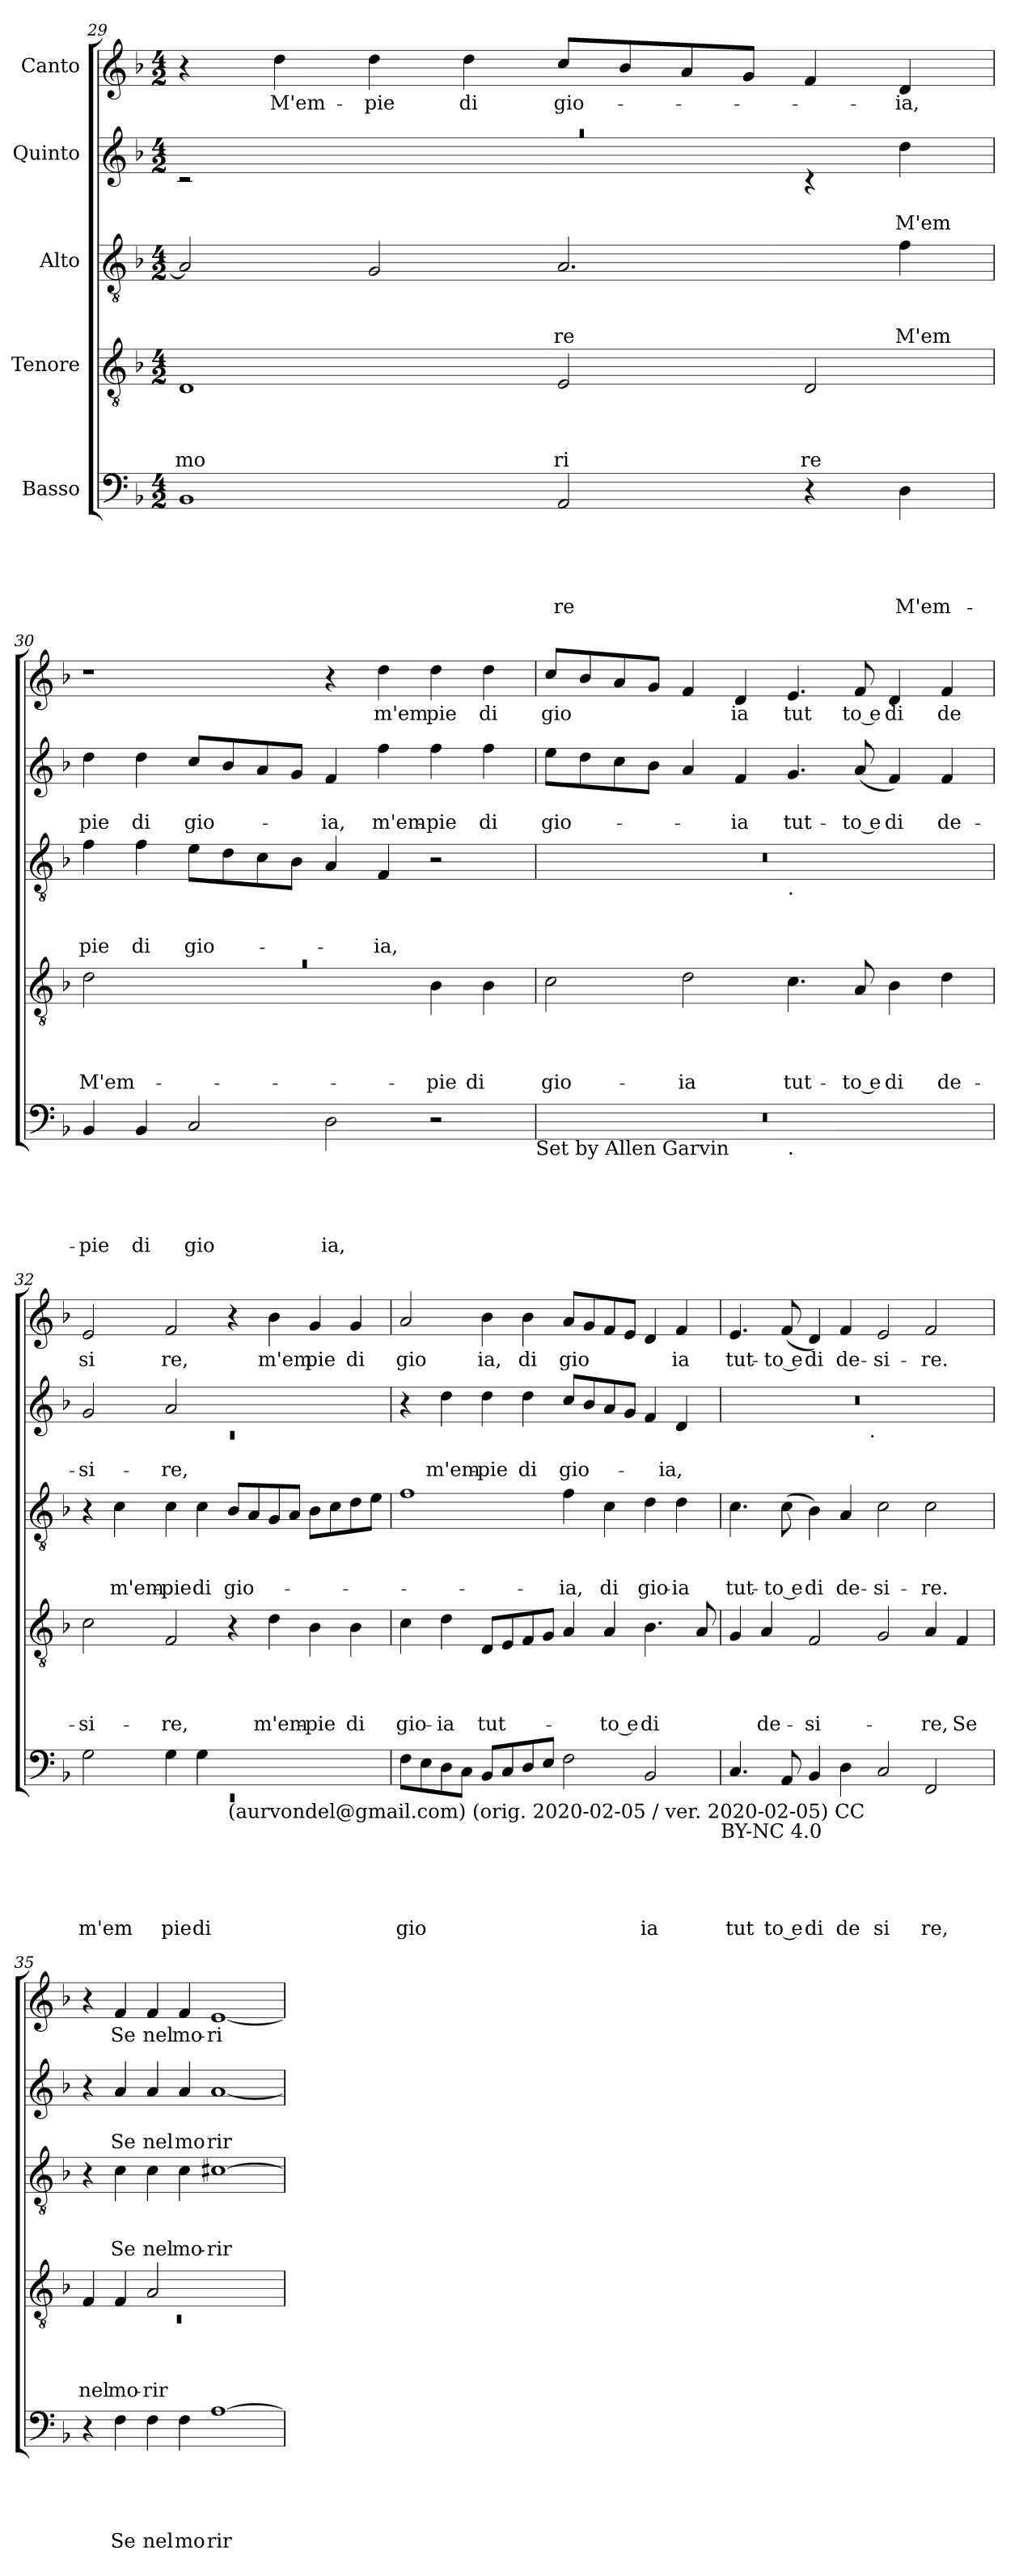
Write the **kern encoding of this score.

**kern	**text	**text	**text	**text	**text	**kern	**text	**text	**text	**text	**kern	**text	**text	**text	**kern	**text	**text	**kern	**text
*part5	*part5	*part5	*part5	*part5	*part5	*part4	*part4	*part4	*part4	*part4	*part3	*part3	*part3	*part3	*part2	*part2	*part2	*part1	*part1
*staff5	*staff5	*staff5	*staff5	*staff5	*staff5	*staff4	*staff4	*staff4	*staff4	*staff4	*staff3	*staff3	*staff3	*staff3	*staff2	*staff2	*staff2	*staff1	*staff1
*I"Basso	*	*	*	*	*	*I"Tenore	*	*	*	*	*I"Alto	*	*	*	*I"Quinto	*	*	*I"Canto	*
*clefF4	*	*	*	*	*	*clefGv2	*	*	*	*	*clefGv2	*	*	*	*clefG2	*	*	*clefG2	*
*k[b-]	*	*	*	*	*	*k[b-]	*	*	*	*	*k[b-]	*	*	*	*k[b-]	*	*	*k[b-]	*
*F:	*	*	*	*	*	*F:	*	*	*	*	*F:	*	*	*	*F:	*	*	*F:	*
*M4/2	*	*	*	*	*	*M4/2	*	*	*	*	*M4/2	*	*	*	*M4/2	*	*	*M4/2	*
=29	=29	=29	=29	=29	=29	=29	=29	=29	=29	=29	=29	=29	=29	=29	=29	=29	=29	=29	=29
!	!	!	!	!	!	!	!	!	!	!LO:LY:b	!	!	!	!	!LO:N:vis=1	!	!	!	!
*	*	*	*	*	*	*	*	*	*	*	*	*	*	*	*^	*	*	*	*
1BB-	.	.	.	.	.	1D	.	.	.	mo	2A/]	.	.	.	0raa	2rc	.	.	4r	.
!	!	!	!	!	!	!	!	!	!	!	!	!	!	!	!	!	!	!	!	!LO:LY:b
.	.	.	.	.	.	.	.	.	.	.	.	.	.	.	.	.	.	.	4dd\	M'em-
!	!	!	!	!	!	!	!	!	!	!	!	!	!	!	!	!	!	!	!	!LO:LY:b
.	.	.	.	.	.	.	.	.	.	.	2G/	.	.	.	.	1ryy	.	.	4dd\	-pie
!	!	!	!	!	!	!	!	!	!	!	!	!	!	!	!	!	!	!	!	!LO:LY:b
.	.	.	.	.	.	.	.	.	.	.	.	.	.	.	.	.	.	.	4dd\	di
!	!	!	!	!	!LO:LY:b	!	!	!	!	!LO:LY:b	!	!	!	!LO:LY:b	!	!	!	!	!	!LO:LY:b
2AA/	.	.	.	.	-re	2E/	.	.	.	ri	2.A/	.	.	re	.	.	.	.	8cc/L	gio-
.	.	.	.	.	.	.	.	.	.	.	.	.	.	.	.	.	.	.	8b-/	.
.	.	.	.	.	.	.	.	.	.	.	.	.	.	.	.	.	.	.	8a/	.
.	.	.	.	.	.	.	.	.	.	.	.	.	.	.	.	.	.	.	8g/J	.
!	!	!	!	!	!	!	!	!	!	!LO:LY:b	!	!	!	!	!	!	!	!	!	!
4r	.	.	.	.	.	2D/	.	.	.	re	.	.	.	.	.	4rc	.	.	4f/	.
!	!	!	!	!	!LO:LY:b	!	!	!	!	!	!	!	!	!LO:LY:b	!	!	!	!LO:LY:b	!	!LO:LY:b
4D\	.	.	.	.	M'em-	.	.	.	.	.	4f\	.	.	M'em	.	4dd\	.	M'em-	4d/	-ia,
!!LO:PB:g=z
=30	=30	=30	=30	=30	=30	=30	=30	=30	=30	=30	=30	=30	=30	=30	=30	=30	=30	=30	=30	=30
!	!	!	!	!	!LO:LY:b	!LO:N:vis=1	!	!	!	!LO:LY:b	!	!	!	!LO:LY:b	!	!	!	!LO:LY:b	!	!
*	*	*	*	*	*	*^	*	*	*	*	*	*	*	*	*v	*v	*	*	*	*
4BB-/	.	.	.	.	-pie	0ra	2d\	.	.	.	M'em-	4f\	.	.	pie	4dd\	.	-pie	1r	.
!	!	!	!	!	!LO:LY:b	!	!	!	!	!	!	!	!	!	!LO:LY:b	!	!	!LO:LY:b	!	!
4BB-/	.	.	.	.	di	.	.	.	.	.	.	4f\	.	.	di	4dd\	.	di	.	.
!	!	!	!	!	!LO:LY:b	!	!	!	!	!	!	!	!	!	!LO:LY:b	!	!	!LO:LY:b	!	!
2C/	.	.	.	.	gio	.	1ryy	.	.	.	.	8e\L	.	.	gio-	8cc/L	.	gio-	.	.
.	.	.	.	.	.	.	.	.	.	.	.	8d\	.	.	.	8b-/	.	.	.	.
.	.	.	.	.	.	.	.	.	.	.	.	8c\	.	.	.	8a/	.	.	.	.
.	.	.	.	.	.	.	.	.	.	.	.	8B-\J	.	.	.	8g/J	.	.	.	.
!	!	!	!	!	!LO:LY:b	!	!	!	!	!	!	!	!	!	!	!	!	!LO:LY:b	!	!
2D\	.	.	.	.	ia,	.	.	.	.	.	.	4A/	.	.	.	4f/	.	-ia,	4r	.
!	!	!	!	!	!	!	!	!	!	!	!	!	!	!	!LO:LY:b	!	!	!LO:LY:b	!	!LO:LY:b
.	.	.	.	.	.	.	.	.	.	.	.	4F/	.	.	-ia,	4ff\	.	m'em-	4dd\	m'em
!	!	!	!	!	!	!	!	!	!	!	!LO:LY:b	!	!	!	!	!	!	!LO:LY:b	!	!LO:LY:b
2r	.	.	.	.	.	.	4B-\	.	.	.	-pie	2r	.	.	.	4ff\	.	-pie	4dd\	pie
!	!	!	!	!	!	!	!	!	!	!	!LO:LY:b	!	!	!	!	!	!	!LO:LY:b	!	!LO:LY:b
.	.	.	.	.	.	.	4B-\	.	.	.	di	.	.	.	.	4ff\	.	di	4dd\	di
!LO:TX:b:t=Set by Allen Garvin	!	!	!	!	!	!	!	!	!	!	!	!	!	!	!	!	!	!	!	!
=31	=31	=31	=31	=31	=31	=31	=31	=31	=31	=31	=31	=31	=31	=31	=31	=31	=31	=31	=31	=31
!	!	!	!	!	!	!	!	!	!	!	!LO:LY:b	!	!	!	!	!	!	!LO:LY:b	!	!LO:LY:b
*^	*	*	*	*	*	*v	*v	*	*	*	*	*^	*	*	*	*	*	*	*	*
0r	1ryy	.	.	.	.	.	2c\	.	.	.	gio-	0r	1ryy	.	.	.	8ee\L	.	gio-	8cc/L	gio
.	.	.	.	.	.	.	.	.	.	.	.	.	.	.	.	.	8dd\	.	.	8b-/	.
.	.	.	.	.	.	.	.	.	.	.	.	.	.	.	.	.	8cc\	.	.	8a/	.
.	.	.	.	.	.	.	.	.	.	.	.	.	.	.	.	.	8b-\J	.	.	8g/J	.
!	!	!	!	!	!	!	!	!	!	!	!LO:LY:b	!	!	!	!	!	!	!	!	!	!
.	.	.	.	.	.	.	2d\	.	.	.	-ia	.	.	.	.	.	4a/	.	.	4f/	.
!	!	!	!	!	!	!	!	!	!	!	!	!	!	!	!	!	!	!	!LO:LY:b	!	!LO:LY:b
.	.	.	.	.	.	.	.	.	.	.	.	.	.	.	.	.	4f/	.	-ia	4d/	ia
!	!	!	!	!	!	!	!	!	!	!	!	!	!LO:TX:b:t=.	!	!	!	!	!	!	!	!
!	!LO:TX:b:t=.	!	!	!	!	!	!	!	!	!	!	!	!	!	!	!	!	!	!	!	!
!	!	!	!	!	!	!	!	!	!	!	!LO:LY:b	!	!	!	!	!	!	!	!LO:LY:b	!	!LO:LY:b
.	1ryy	.	.	.	.	.	4.c\	.	.	.	tut-	.	1ryy	.	.	.	4.g/	.	tut-	4.e/	tut
!	!	!	!	!	!	!	!	!	!	!	!LO:LY:b:rj	!	!	!	!	!	!	!	!LO:LY:b:rj	!	!LO:LY:b:rj
.	.	.	.	.	.	.	8A/	.	.	.	-to e	.	.	.	.	.	(8a/	.	-to e	8f/	to e
!	!	!	!	!	!	!	!	!	!	!	!LO:LY:b	!	!	!	!	!	!	!	!LO:LY:b	!	!LO:LY:b
.	.	.	.	.	.	.	4B-\	.	.	.	di	.	.	.	.	.	4f/)	.	di	4d/	di
!	!	!	!	!	!	!	!	!	!	!	!LO:LY:b	!	!	!	!	!	!	!	!LO:LY:b	!	!LO:LY:b
.	.	.	.	.	.	.	4d\	.	.	.	de-	.	.	.	.	.	4f/	.	de-	4f/	de
=32	=32	=32	=32	=32	=32	=32	=32	=32	=32	=32	=32	=32	=32	=32	=32	=32	=32	=32	=32	=32	=32
*	*	*	*	*	*	*	*	*	*	*	*	*	*	*	*	*	*^	*	*	*	*
!	!LO:N:vis=1	!	!	!	!	!LO:LY:b	!	!	!	!	!LO:LY:b	!	!	!	!	!	!	!LO:N:vis=1	!	!LO:LY:b	!	!LO:LY:b
*	*^	*	*	*	*	*	*	*	*	*	*	*v	*v	*	*	*	*	*	*	*	*	*
0ryy	0rEE	2G\	.	.	.	.	m'em	2c\	.	.	.	-si-	4r	.	.	.	2g/	0rc	.	-si-	2e/	si
!	!	!	!	!	!	!	!	!	!	!	!	!	!	!	!	!LO:LY:b	!	!	!	!	!	!
.	.	.	.	.	.	.	.	.	.	.	.	.	4c\	.	.	m'em-	.	.	.	.	.	.
!	!	!	!	!	!	!	!LO:LY:b	!	!	!	!	!LO:LY:b	!	!	!	!LO:LY:b	!	!	!	!LO:LY:b	!	!LO:LY:b
.	.	4G\	.	.	.	.	pie	2F/	.	.	.	-re,	4c\	.	.	-pie	2a/	.	.	-re,	2f/	re,
!	!	!	!	!	!	!	!LO:LY:b	!	!	!	!	!	!	!	!	!LO:LY:b	!	!	!	!	!	!
.	.	4G\	.	.	.	.	di	.	.	.	.	.	4c\	.	.	di	.	.	.	.	.	.
!	!	!LO:TX:b:t=(aurvondel@gmail.com) (orig. 2020-02-05 / ver. 2020-02-05) CC	!	!	!	!	!	!	!	!	!	!	!	!	!	!	!	!	!	!	!	!
!	!	!	!	!	!	!	!	!	!	!	!	!	!	!	!	!LO:LY:b	!	!	!	!	!	!
.	.	1ryy	.	.	.	.	.	4r	.	.	.	.	8B-/L	.	.	gio-	1ryy	.	.	.	4r	.
.	.	.	.	.	.	.	.	.	.	.	.	.	8A/	.	.	.	.	.	.	.	.	.
!	!	!	!	!	!	!	!	!	!	!	!	!LO:LY:b	!	!	!	!	!	!	!	!	!	!LO:LY:b
.	.	.	.	.	.	.	.	4d\	.	.	.	m'em-	8G/	.	.	.	.	.	.	.	4b-\	m'em
.	.	.	.	.	.	.	.	.	.	.	.	.	8A/J	.	.	.	.	.	.	.	.	.
!	!	!	!	!	!	!	!	!	!	!	!	!LO:LY:b	!	!	!	!	!	!	!	!	!	!LO:LY:b
.	.	.	.	.	.	.	.	4B-\	.	.	.	-pie	8B-\L	.	.	.	.	.	.	.	4g/	pie
.	.	.	.	.	.	.	.	.	.	.	.	.	8c\	.	.	.	.	.	.	.	.	.
!	!	!	!	!	!	!	!	!	!	!	!	!LO:LY:b	!	!	!	!	!	!	!	!	!	!LO:LY:b
.	.	.	.	.	.	.	.	4B-\	.	.	.	di	8d\	.	.	.	.	.	.	.	4g/	di
.	.	.	.	.	.	.	.	.	.	.	.	.	8e\J	.	.	.	.	.	.	.	.	.
*v	*v	*v	*	*	*	*	*	*	*	*	*	*	*	*	*	*	*v	*v	*	*	*	*
=33	=33	=33	=33	=33	=33	=33	=33	=33	=33	=33	=33	=33	=33	=33	=33	=33	=33	=33	=33
!	!	!	!	!	!LO:LY:b	!	!	!	!	!LO:LY:b	!	!	!	!	!	!	!	!	!LO:LY:b
8F\L	.	.	.	.	gio	4c\	.	.	.	gio-	1f	.	.	.	4r	.	.	2a/	gio
8E\	.	.	.	.	.	.	.	.	.	.	.	.	.	.	.	.	.	.	.
!	!	!	!	!	!	!	!	!	!	!LO:LY:b	!	!	!	!	!	!	!LO:LY:b	!	!
8D\	.	.	.	.	.	4d\	.	.	.	-ia	.	.	.	.	4dd\	.	m'em-	.	.
8C\J	.	.	.	.	.	.	.	.	.	.	.	.	.	.	.	.	.	.	.
!	!	!	!	!	!	!	!	!	!	!LO:LY:b	!	!	!	!	!	!	!LO:LY:b	!	!LO:LY:b
8BB-/L	.	.	.	.	.	8D/L	.	.	.	tut-	.	.	.	.	4dd\	.	-pie	4b-\	ia,
8C/	.	.	.	.	.	8E/	.	.	.	.	.	.	.	.	.	.	.	.	.
!	!	!	!	!	!	!	!	!	!	!	!	!	!	!	!	!	!LO:LY:b	!	!LO:LY:b
8D/	.	.	.	.	.	8F/	.	.	.	.	.	.	.	.	4dd\	.	di	4b-\	di
8E/J	.	.	.	.	.	8G/J	.	.	.	.	.	.	.	.	.	.	.	.	.
!	!	!	!	!	!	!	!	!	!	!	!	!	!	!LO:LY:b	!	!	!LO:LY:b	!	!LO:LY:b
2F\	.	.	.	.	.	4A/	.	.	.	.	4f\	.	.	-ia,	8cc/L	.	gio-	8a/L	gio
.	.	.	.	.	.	.	.	.	.	.	.	.	.	.	8b-/	.	.	8g/	.
!	!	!	!	!	!	!	!	!	!	!LO:LY:b:rj	!	!	!	!LO:LY:b	!	!	!	!	!
.	.	.	.	.	.	4A/	.	.	.	-to e	4c\	.	.	di	8a/	.	.	8f/	.
.	.	.	.	.	.	.	.	.	.	.	.	.	.	.	8g/J	.	.	8e/J	.
!	!	!	!	!	!LO:LY:b	!	!	!	!	!LO:LY:b	!	!	!	!LO:LY:b	!	!	!	!	!
2BB-/	.	.	.	.	ia	4.B-\	.	.	.	di	4d\	.	.	gio-	4f/	.	.	4d/	.
!	!	!	!	!	!	!	!	!	!	!	!	!	!	!LO:LY:b	!	!	!LO:LY:b	!	!LO:LY:b
.	.	.	.	.	.	.	.	.	.	.	4d\	.	.	-ia	4d/	.	-ia,	4f/	ia
.	.	.	.	.	.	8A/	.	.	.	.	.	.	.	.	.	.	.	.	.
!LO:TX:b:t=BY-NC 4.0	!	!	!	!	!	!	!	!	!	!	!	!	!	!	!	!	!	!	!
!!LO:LB:g=z
=34	=34	=34	=34	=34	=34	=34	=34	=34	=34	=34	=34	=34	=34	=34	=34	=34	=34	=34	=34
!	!	!	!	!	!LO:LY:b	!	!	!	!	!	!	!	!	!LO:LY:b	!	!	!	!	!LO:LY:b
*	*	*	*	*	*	*	*	*	*	*	*	*	*	*	*^	*	*	*	*
4.C/	.	.	.	.	tut	4G/	.	.	.	.	4.c\	.	.	tut-	0r	2ryy	.	.	4.e/	tut-
!	!	!	!	!	!	!	!	!	!	!LO:LY:b	!	!	!	!	!	!	!	!	!	!
.	.	.	.	.	.	4A/	.	.	.	de-	.	.	.	.	.	.	.	.	.	.
!	!	!	!	!	!LO:LY:b:rj	!	!	!	!	!	!	!	!	!LO:LY:b:rj	!	!	!	!	!	!LO:LY:b:rj
8AA/	.	.	.	.	to e	.	.	.	.	.	(<8c\	.	.	-to e	.	.	.	.	(<8f/	-to e
!	!	!	!	!	!LO:LY:b	!	!	!	!	!LO:LY:b	!	!	!	!LO:LY:b	!	!	!	!	!	!LO:LY:b
4BB-/	.	.	.	.	di	2F/	.	.	.	-si-	4B-\)	.	.	di	.	4...ryy	.	.	4d/)	di
!	!	!	!	!	!LO:LY:b	!	!	!	!	!	!	!	!	!LO:LY:b	!	!	!	!	!	!LO:LY:b
4D\	.	.	.	.	de	.	.	.	.	.	4A/	.	.	de-	.	.	.	.	4f/	de-
!	!	!	!	!	!	!	!	!	!	!	!	!	!	!	!	!LO:TX:b:t=.	!	!	!	!
.	.	.	.	.	.	.	.	.	.	.	.	.	.	.	.	1ryy	.	.	.	.
!	!	!	!	!	!LO:LY:b	!	!	!	!	!	!	!	!	!LO:LY:b	!	!	!	!	!	!LO:LY:b
2C/	.	.	.	.	si	2G/	.	.	.	.	2c\	.	.	-si-	.	.	.	.	2e/	-si-
!	!	!	!	!	!LO:LY:b	!	!	!	!	!LO:LY:b	!	!	!	!LO:LY:b	!	!	!	!	!	!LO:LY:b
2FF/	.	.	.	.	re,	4A/	.	.	.	-re,	2c\	.	.	-re.	.	.	.	.	2f/	-re.
!	!	!	!	!	!	!	!	!	!	!LO:LY:b	!	!	!	!	!	!	!	!	!	!
.	.	.	.	.	.	4F/	.	.	.	Se	.	.	.	.	.	.	.	.	.	.
.	.	.	.	.	.	.	.	.	.	.	.	.	.	.	.	32ryy	.	.	.	.
=35	=35	=35	=35	=35	=35	=35	=35	=35	=35	=35	=35	=35	=35	=35	=35	=35	=35	=35	=35	=35
*	*	*	*	*	*	*^	*	*	*	*	*	*	*	*	*	*	*	*	*	*
!	!	!	!	!	!	!	!LO:N:vis=1	!	!	!	!LO:LY:b	!	!	!	!	!	!	!	!	!	!
*	*	*	*	*	*	*	*	*	*	*	*	*	*	*	*	*v	*v	*	*	*	*
4r	.	.	.	.	.	4F/	0rC	.	.	.	nel	4r	.	.	.	4r	.	.	4r	.
!	!	!	!	!	!LO:LY:b	!	!	!	!	!	!LO:LY:b	!	!	!	!LO:LY:b	!	!	!LO:LY:b	!	!LO:LY:b
4F\	.	.	.	.	Se	4F/	.	.	.	.	mo-	4c\	.	.	Se	4a/	.	Se	4f/	Se
!	!	!	!	!	!LO:LY:b	!	!	!	!	!	!LO:LY:b	!	!	!	!LO:LY:b	!	!	!LO:LY:b	!	!LO:LY:b
4F\	.	.	.	.	nel	2A/	.	.	.	.	-rir	4c\	.	.	nel	4a/	.	nel	4f/	nel
!	!	!	!	!	!LO:LY:b	!	!	!	!	!	!	!	!	!	!LO:LY:b	!	!	!LO:LY:b	!	!LO:LY:b
4F\	.	.	.	.	mo	.	.	.	.	.	.	4c\	.	.	mo-	4a/	.	mo	4f/	mo-
!	!	!	!	!	!LO:LY:b	!	!	!	!	!	!	!	!	!	!LO:LY:b	!	!	!LO:LY:b	!	!LO:LY:b
[>1A	.	.	.	.	rir	1ryy	.	.	.	.	.	[>1c#X	.	.	-rir	[<1a	.	rir	[<1e	-ri-
*	*	*	*	*	*	*v	*v	*	*	*	*	*	*	*	*	*	*	*	*	*
=	=	=	=	=	=	=	=	=	=	=	=	=	=	=	=	=	=	=	=
*-	*-	*-	*-	*-	*-	*-	*-	*-	*-	*-	*-	*-	*-	*-	*-	*-	*-	*-	*-
